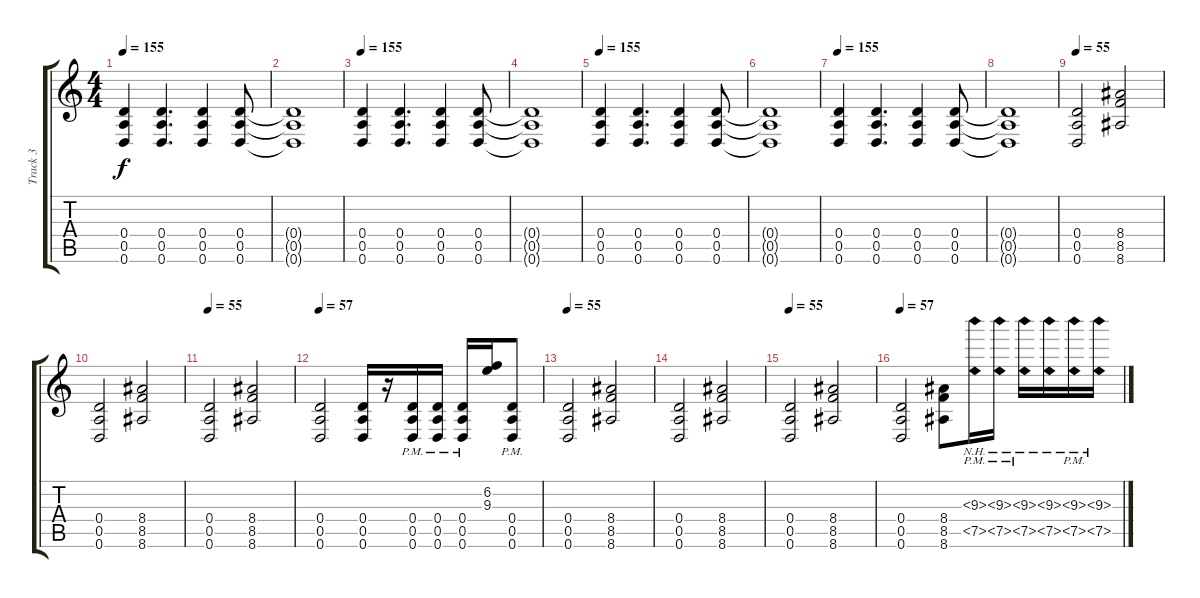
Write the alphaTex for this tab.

\track ("Track 3" "Track 3") {instrument distortionguitar}
\staff {score tabs}
\tuning (E4 B3 G3 D3 A2 D2) {hide}
\ts (4 4)
\tempo 155
\clef g2
\ks c
(0.4 0.5 0.6).4{dy f} (0.4 0.5 0.6).4{d} (0.4 0.5 0.6).4 (0.4 0.5 0.6).8 |
(0.4{t} 0.5{t} 0.6{t}).1 |
\tempo 155
(0.4 0.5 0.6).4 (0.4 0.5 0.6).4{d} (0.4 0.5 0.6).4 (0.4 0.5 0.6).8 |
(0.4{t} 0.5{t} 0.6{t}).1 |
\tempo 155
(0.4 0.5 0.6).4 (0.4 0.5 0.6).4{d} (0.4 0.5 0.6).4 (0.4 0.5 0.6).8 |
(0.4{t} 0.5{t} 0.6{t}).1 |
\tempo 155
(0.4 0.5 0.6).4 (0.4 0.5 0.6).4{d} (0.4 0.5 0.6).4 (0.4 0.5 0.6).8 |
(0.4{t} 0.5{t} 0.6{t}).1 |
\tempo 55
(0.4 0.5 0.6).2 (8.4 8.5 8.6).2 |
(0.4 0.5 0.6).2 (8.4 8.5 8.6).2 |
\tempo 55
(0.4 0.5 0.6).2 (8.4 8.5 8.6).2 |
\tempo 57
(0.4 0.5 0.6).2 (0.4 0.5 0.6).16 r.16 (0.4{pm} 0.5{pm} 0.6{pm}).16 (0.4{pm} 0.5{pm} 0.6{pm}).16 (0.4{pm} 0.5{pm} 0.6{pm}).16 (6.2 9.3).16 (0.4{pm} 0.5{pm} 0.6{pm}).8 |
\tempo 55
(0.4 0.5 0.6).2 (8.4 8.5 8.6).2 |
(0.4 0.5 0.6).2 (8.4 8.5 8.6).2 |
\tempo 55
(0.4 0.5 0.6).2 (8.4 8.5 8.6).2 |
\tempo 57
(0.4 0.5 0.6).2 (8.4 8.5 8.6).8 (9.3{nh} 7.5{nh pm}).16 (9.3{nh} 7.5{nh pm}).16 (9.3{nh} 7.5{nh pm}).16 (9.3{nh} 7.5{nh}).16 (9.3{nh} 7.5{nh pm}).16 (9.3{nh} 7.5{nh}).16
